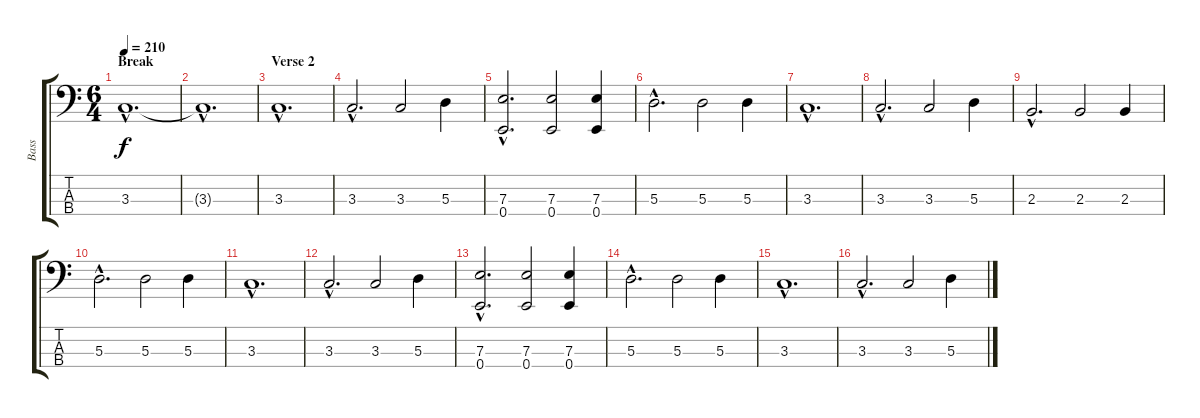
\track ("Bass" "Bass") {instrument acousticbass}
\staff {score tabs}
\tuning (G2 D2 A1 E1) {hide}
\ts (6 4)
\section ("" "Break")
\tempo 210
\clef f4
\ks c
3.3{hac}.1{d dy f} |
3.3{hac t}.1{d} |
\section ("" "Verse 2")
3.3{hac}.1{d} |
3.3{hac}.2{d} 3.3.2 5.3.4 |
(7.3{hac} 0.4{hac}).2{d} (7.3 0.4).2 (7.3 0.4).4 |
5.3{hac}.2{d} 5.3.2 5.3.4 |
3.3{hac}.1{d} |
3.3{hac}.2{d} 3.3.2 5.3.4 |
2.3{hac}.2{d} 2.3.2 2.3.4 |
5.3{hac}.2{d} 5.3.2 5.3.4 |
3.3{hac}.1{d} |
3.3{hac}.2{d} 3.3.2 5.3.4 |
(7.3{hac} 0.4{hac}).2{d} (7.3 0.4).2 (7.3 0.4).4 |
5.3{hac}.2{d} 5.3.2 5.3.4 |
3.3{hac}.1{d} |
3.3{hac}.2{d} 3.3.2 5.3.4
